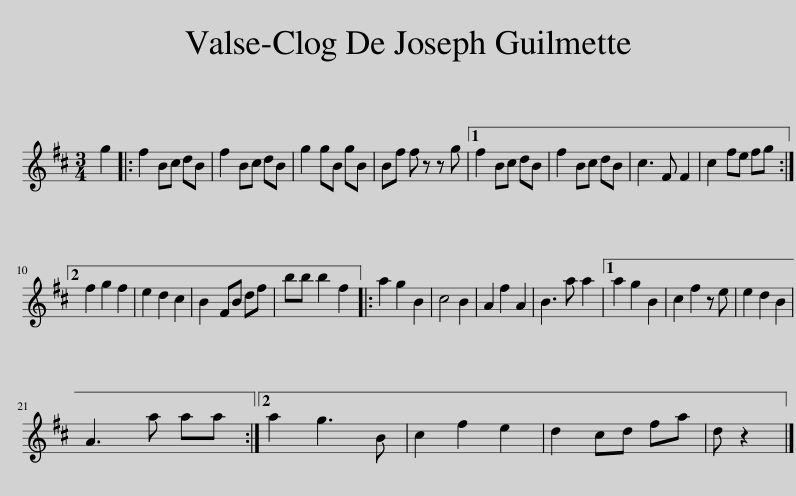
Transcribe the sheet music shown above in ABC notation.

X:1
L:1/8
M:3/4
I:linebreak $
K:Bmin
V:1 treble
V:1
 g2 |: f2 Bc dB | f2 Bc dB | g2 gB gB | Bf f z z g |1 %5
 f2 Bc dB | f2 Bc dB | c3 F F2 | c2 fe fg :|2$ f2 g2 f2 | %10
 e2 d2 c2 | B2 FB df | bb b2 f2 |: a2 g2 B2 | c4 B2 | %15
 A2 f2 A2 | B3 a a2 |1 a2 g2 B2 | c2 f2 z e | e2 d2 B2 |$ %20
 A3 a aa :|2 a2 g3 B | c2 f2 e2 | d2 cd fa | d z2 |] %25
